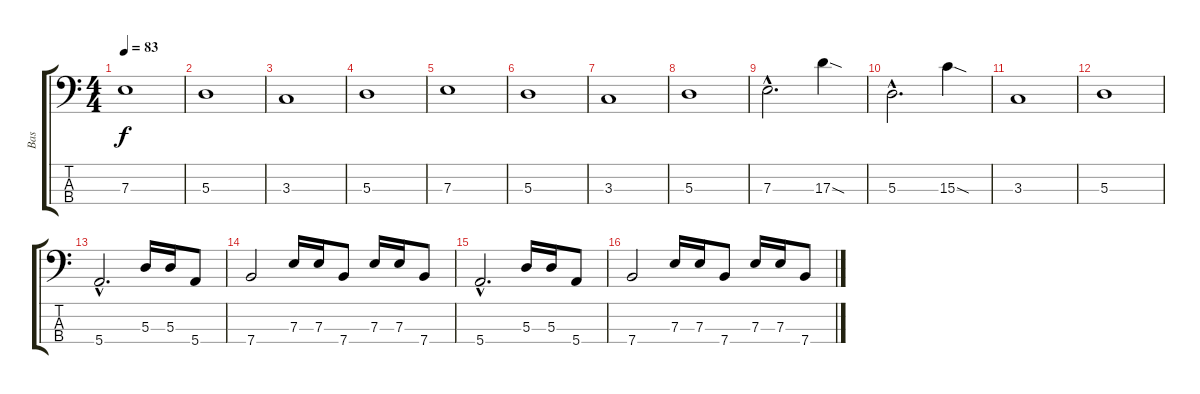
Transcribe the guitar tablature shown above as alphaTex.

\track ("Bas" "Bas") {instrument electricbassfinger}
\staff {score tabs}
\tuning (G2 D2 A1 E1) {hide}
\ts (4 4)
\tempo 83
\clef f4
\ks c
7.3.1{dy f} |
5.3.1 |
3.3.1 |
5.3.1 |
7.3.1 |
5.3.1 |
3.3.1 |
5.3.1 |
7.3{hac}.2{d} 17.3{sod}.4 |
5.3{hac}.2{d} 15.3{sod}.4 |
3.3.1 |
5.3.1 |
5.4{hac}.2{d} 5.3.16 5.3.16 5.4.8 |
7.4.2 7.3.16 7.3.16 7.4.8 7.3.16 7.3.16 7.4.8 |
5.4{hac}.2{d} 5.3.16 5.3.16 5.4.8 |
7.4.2 7.3.16 7.3.16 7.4.8 7.3.16 7.3.16 7.4.8
